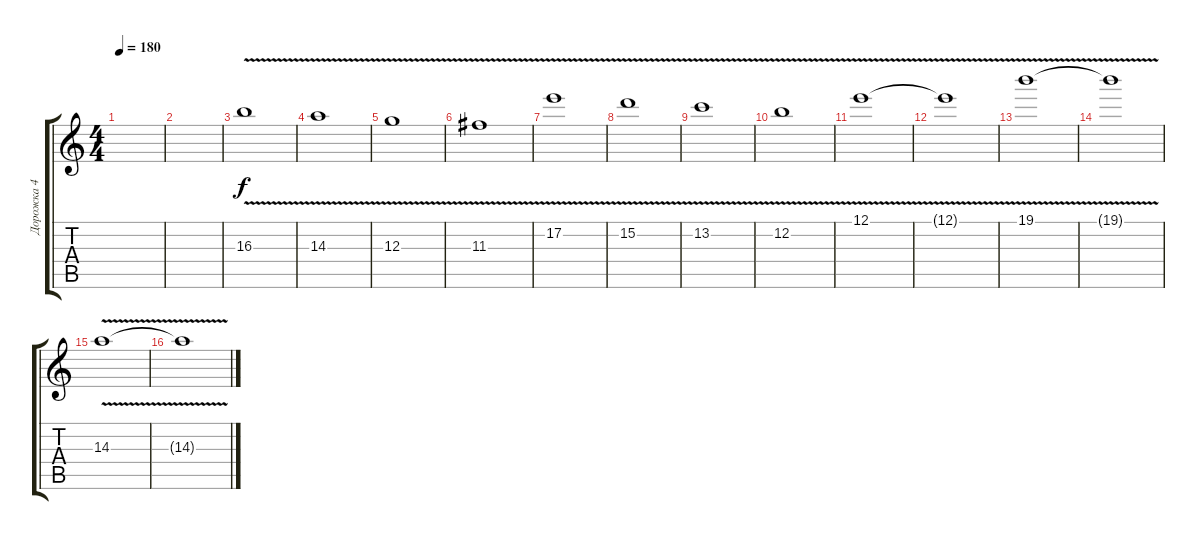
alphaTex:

\track ("Дорожка 4" "Дорожка 4") {instrument overdrivenguitar}
\staff {score tabs}
\tuning (E4 B3 G3 D3 A2 E2) {hide}
\ts (4 4)
\tempo 180
\clef g2
\ks c
|
|
16.3{v}.1 |
14.3{v}.1 |
12.3{v}.1 |
11.3{v}.1 |
17.2{v}.1 |
15.2{v}.1 |
13.2{v}.1 |
12.2{v}.1 |
12.1{v}.1 |
12.1{t}.1 |
19.1{v}.1 |
19.1{t}.1 |
14.3{v}.1 |
14.3{t}.1
